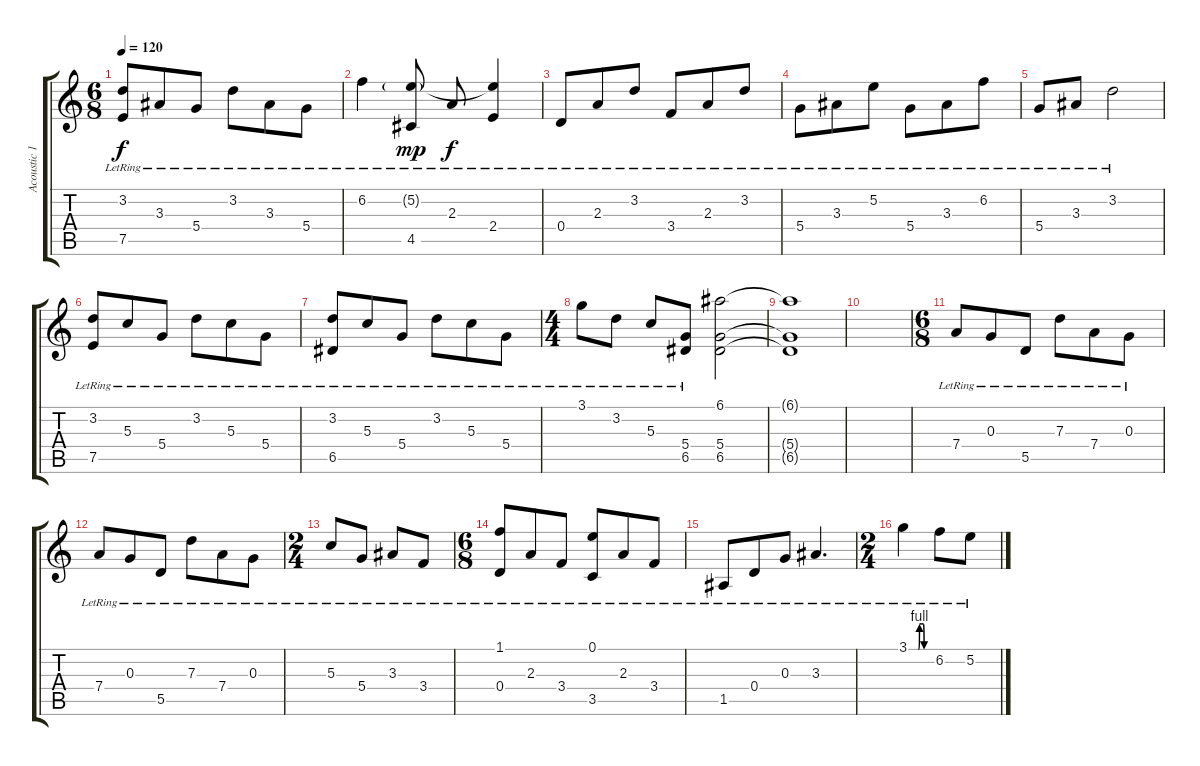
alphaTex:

\track ("Acoustic 1" "Acoustic 1") {instrument acousticguitarsteel}
\staff {score tabs}
\tuning (E4 B3 G3 D3 A2 E2) {hide}
\ts (6 8)
\tempo 120
\clef g2
\ks c
(3.2{lr} 7.5{lr}).8{dy f} 3.3{lr}.8 5.4{lr}.8 3.2{lr}.8 3.3{lr}.8 5.4{lr}.8 |
6.2{lr}.4 (5.2{g lr} 4.5{lr}).8{dy mp} 2.3{lr}.8{dy f} (5.2{t} 2.4{lr}).4 |
0.4{lr}.8 2.3{lr}.8 3.2{lr}.8 3.4{lr}.8 2.3{lr}.8 3.2{lr}.8 |
5.4{lr}.8 3.3{lr}.8 5.2{lr}.8 5.4{lr}.8 3.3{lr}.8 6.2{lr}.8 |
5.4{lr}.8 3.3{lr}.8 3.2{lr}.2 |
(3.2{lr} 7.5{lr}).8 5.3{lr}.8 5.4{lr}.8 3.2{lr}.8 5.3{lr}.8 5.4{lr}.8 |
(3.2{lr} 6.5{lr}).8 5.3{lr}.8 5.4{lr}.8 3.2{lr}.8 5.3{lr}.8 5.4{lr}.8 |
\ts (4 4)
3.1{lr}.8 3.2{lr}.8 5.3{lr}.8 (5.4{lr} 6.5).8 (6.1 5.4 6.5).2 |
(6.1{t} 5.4{t} 6.5{t}).1 |
|
\ts (6 8)
7.4{lr}.8 0.3{lr}.8 5.5{lr}.8 7.3{lr}.8 7.4{lr}.8 0.3{lr}.8 |
7.4{lr}.8 0.3{lr}.8 5.5{lr}.8 7.3{lr}.8 7.4{lr}.8 0.3{lr}.8 |
\ts (2 4)
5.3{lr}.8 5.4{lr}.8 3.3{lr}.8 3.4{lr}.8 |
\ts (6 8)
(1.1{lr} 0.4{lr}).8 2.3{lr}.8 3.4{lr}.8 (0.1{lr} 3.5{lr}).8 2.3{lr}.8 3.4{lr}.8 |
1.5{lr}.8 0.4{lr}.8 0.3{lr}.8 3.3{lr}.4{d} |
\ts (2 4)
3.1{be (custom 0 0 25 0 28 4 38 4 40 0 60 0) lr}.4 6.2{lr}.8 5.2{lr}.8
